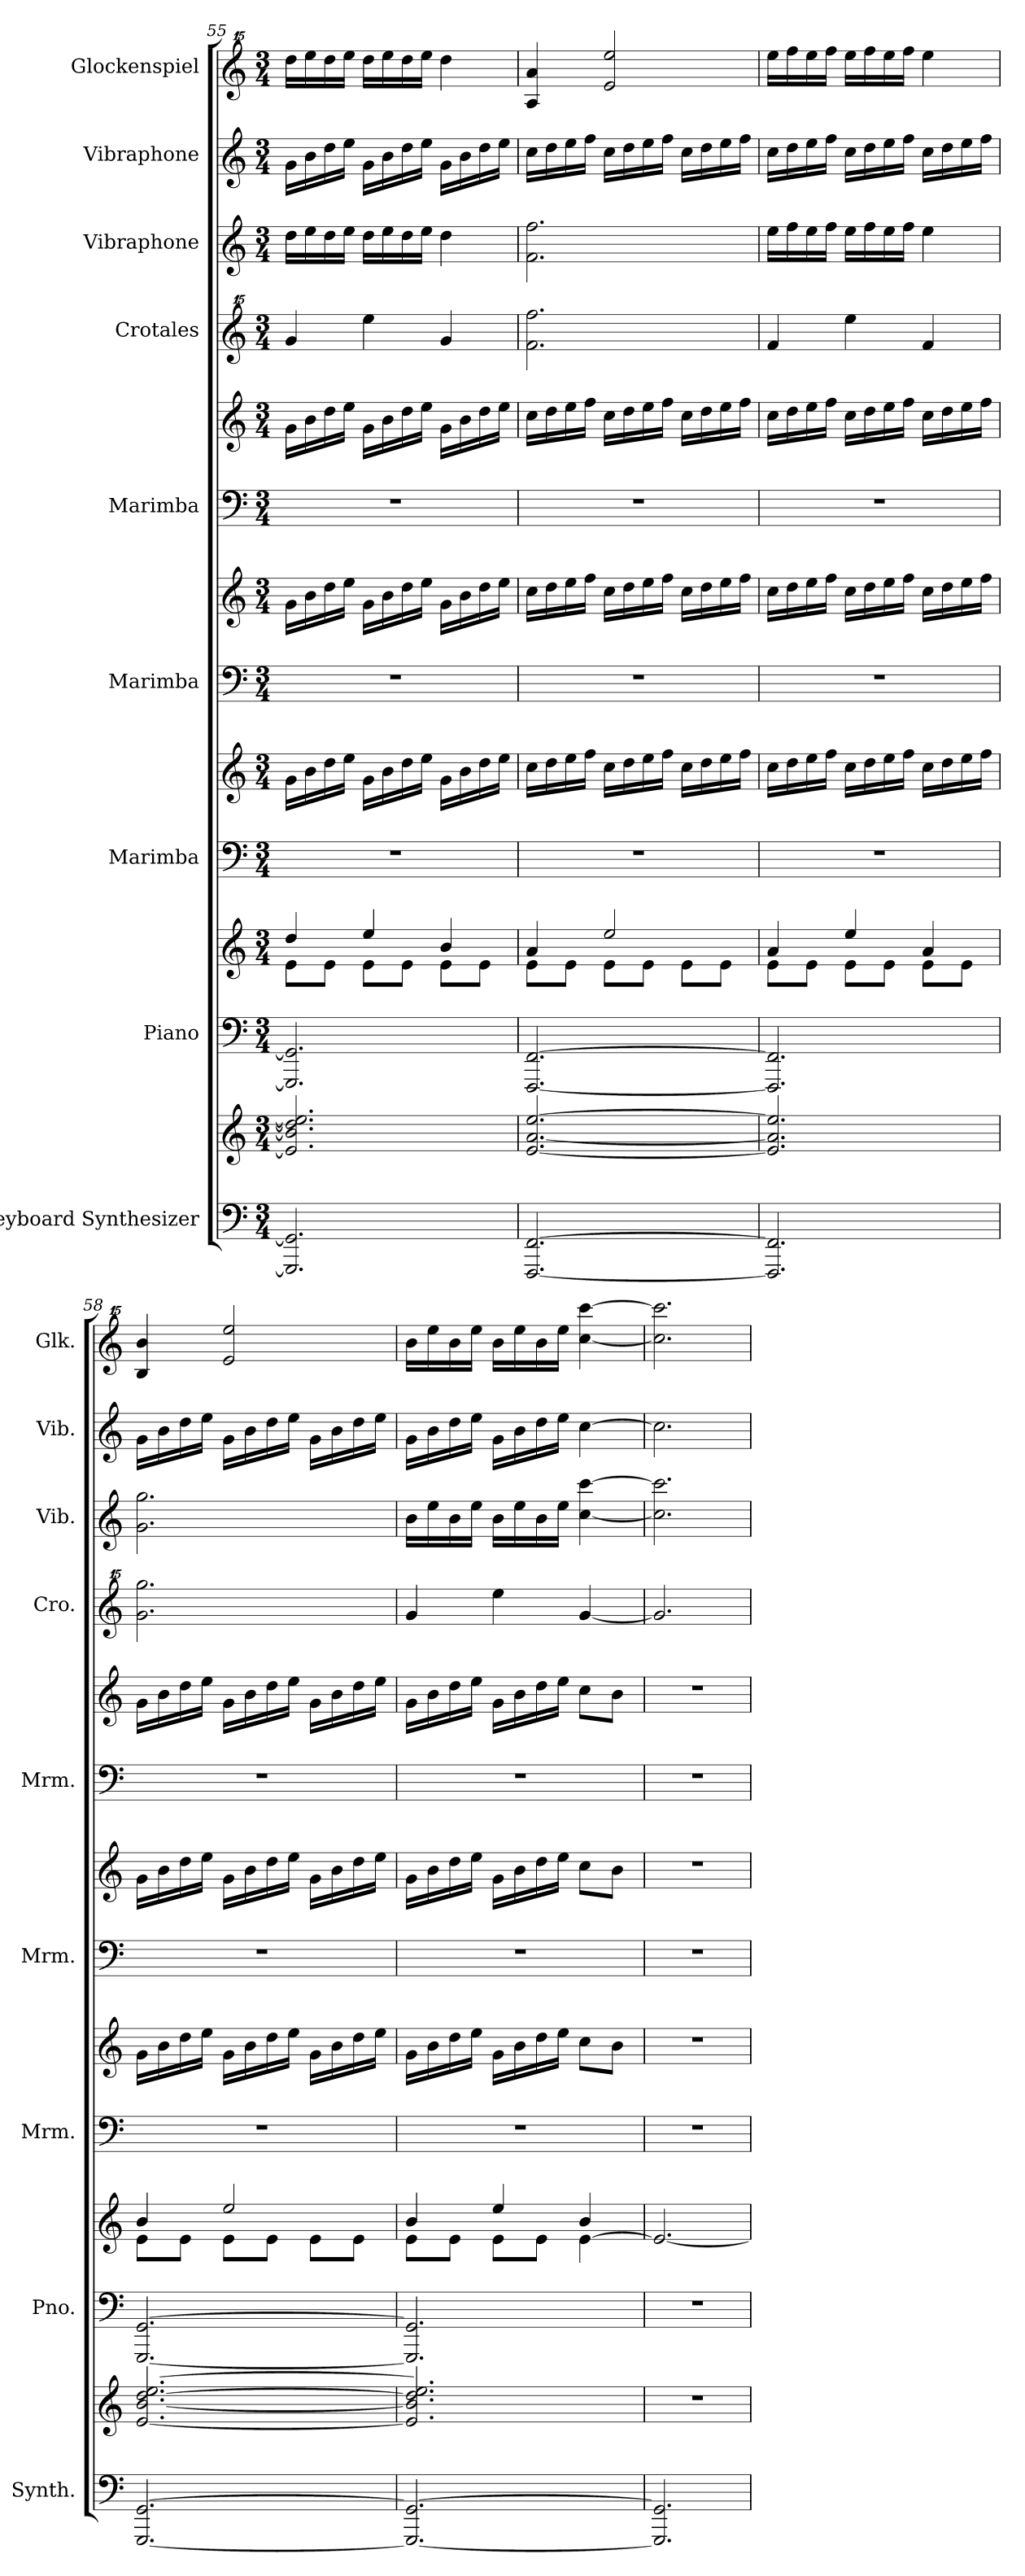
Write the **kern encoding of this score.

**kern	**kern	**kern	**kern	**kern	**kern	**kern	**kern	**kern	**kern	**kern	**kern	**kern	**kern
*part9	*part9	*part8	*part8	*part7	*part7	*part6	*part6	*part5	*part5	*part4	*part3	*part2	*part1
*staff14	*staff13	*staff12	*staff11	*staff10	*staff9	*staff8	*staff7	*staff6	*staff5	*staff4	*staff3	*staff2	*staff1
*I"Keyboard Synthesizer	*	*I"Piano	*	*I"Marimba	*	*I"Marimba	*	*I"Marimba	*	*I"Crotales	*I"Vibraphone	*I"Vibraphone	*I"Glockenspiel
*I'Synth.	*	*I'Pno.	*	*I'Mrm.	*	*I'Mrm.	*	*I'Mrm.	*	*I'Cro.	*I'Vib.	*I'Vib.	*I'Glk.
*clefF4	*clefG2	*clefF4	*clefG2	*clefF4	*clefG2	*clefF4	*clefG2	*clefF4	*clefG2	*clefG^^2	*clefG2	*clefG2	*clefG^^2
*k[]	*k[]	*k[]	*k[]	*k[]	*k[]	*k[]	*k[]	*k[]	*k[]	*k[]	*k[]	*k[]	*k[]
*C:	*C:	*C:	*C:	*C:	*C:	*C:	*C:	*C:	*C:	*C:	*C:	*C:	*C:
*M3/4	*M3/4	*M3/4	*M3/4	*M3/4	*M3/4	*M3/4	*M3/4	*M3/4	*M3/4	*M3/4	*M3/4	*M3/4	*M3/4
=55	=55	=55	=55	=55	=55	=55	=55	=55	=55	=55	=55	=55	=55
*	*	*	*^	*	*	*	*	*	*	*	*	*	*
2.GGG/] 2.GG/]	2.e/] 2.b/] 2.dd/] 2.ee/]	2.GGG/] 2.GG/]	8e\L	4dd/	2.r	16g\LL	2.r	16g\LL	2.r	16g\LL	4ggg/	16dd\LL	16g\LL	16dddd\LL
.	.	.	.	.	.	16b\	.	16b\	.	16b\	.	16ee\	16b\	16eeee\
.	.	.	8e\J	.	.	16dd\	.	16dd\	.	16dd\	.	16dd\	16dd\	16dddd\
.	.	.	.	.	.	16ee\JJ	.	16ee\JJ	.	16ee\JJ	.	16ee\JJ	16ee\JJ	16eeee\JJ
.	.	.	8e\L	4ee/	.	16g\LL	.	16g\LL	.	16g\LL	4eeee\	16dd\LL	16g\LL	16dddd\LL
.	.	.	.	.	.	16b\	.	16b\	.	16b\	.	16ee\	16b\	16eeee\
.	.	.	8e\J	.	.	16dd\	.	16dd\	.	16dd\	.	16dd\	16dd\	16dddd\
.	.	.	.	.	.	16ee\JJ	.	16ee\JJ	.	16ee\JJ	.	16ee\JJ	16ee\JJ	16eeee\JJ
.	.	.	8e\L	4b/	.	16g\LL	.	16g\LL	.	16g\LL	4ggg/	4dd\	16g\LL	4dddd\
.	.	.	.	.	.	16b\	.	16b\	.	16b\	.	.	16b\	.
.	.	.	8e\J	.	.	16dd\	.	16dd\	.	16dd\	.	.	16dd\	.
.	.	.	.	.	.	16ee\JJ	.	16ee\JJ	.	16ee\JJ	.	.	16ee\JJ	.
!!LO:PB:g=z
=56	=56	=56	=56	=56	=56	=56	=56	=56	=56	=56	=56	=56	=56	=56
[2.FFF/ [2.FF/	[2.e/ [2.a/ [2.ee/	[2.FFF/ [2.FF/	8e\L	4a/	2.r	16cc\LL	2.r	16cc\LL	2.r	16cc\LL	2.fff\ 2.ffff\	2.f\ 2.ff\	16cc\LL	4aa/ 4aaa/
.	.	.	.	.	.	16dd\	.	16dd\	.	16dd\	.	.	16dd\	.
.	.	.	8e\J	.	.	16ee\	.	16ee\	.	16ee\	.	.	16ee\	.
.	.	.	.	.	.	16ff\JJ	.	16ff\JJ	.	16ff\JJ	.	.	16ff\JJ	.
.	.	.	8e\L	2ee/	.	16cc\LL	.	16cc\LL	.	16cc\LL	.	.	16cc\LL	2eee/ 2eeee/
.	.	.	.	.	.	16dd\	.	16dd\	.	16dd\	.	.	16dd\	.
.	.	.	8e\J	.	.	16ee\	.	16ee\	.	16ee\	.	.	16ee\	.
.	.	.	.	.	.	16ff\JJ	.	16ff\JJ	.	16ff\JJ	.	.	16ff\JJ	.
.	.	.	8e\L	.	.	16cc\LL	.	16cc\LL	.	16cc\LL	.	.	16cc\LL	.
.	.	.	.	.	.	16dd\	.	16dd\	.	16dd\	.	.	16dd\	.
.	.	.	8e\J	.	.	16ee\	.	16ee\	.	16ee\	.	.	16ee\	.
.	.	.	.	.	.	16ff\JJ	.	16ff\JJ	.	16ff\JJ	.	.	16ff\JJ	.
=57	=57	=57	=57	=57	=57	=57	=57	=57	=57	=57	=57	=57	=57	=57
2.FFF/] 2.FF/]	2.e/] 2.a/] 2.ee/]	2.FFF/] 2.FF/]	8e\L	4a/	2.r	16cc\LL	2.r	16cc\LL	2.r	16cc\LL	4fff/	16ee\LL	16cc\LL	16eeee\LL
.	.	.	.	.	.	16dd\	.	16dd\	.	16dd\	.	16ff\	16dd\	16ffff\
.	.	.	8e\J	.	.	16ee\	.	16ee\	.	16ee\	.	16ee\	16ee\	16eeee\
.	.	.	.	.	.	16ff\JJ	.	16ff\JJ	.	16ff\JJ	.	16ff\JJ	16ff\JJ	16ffff\JJ
.	.	.	8e\L	4ee/	.	16cc\LL	.	16cc\LL	.	16cc\LL	4eeee\	16ee\LL	16cc\LL	16eeee\LL
.	.	.	.	.	.	16dd\	.	16dd\	.	16dd\	.	16ff\	16dd\	16ffff\
.	.	.	8e\J	.	.	16ee\	.	16ee\	.	16ee\	.	16ee\	16ee\	16eeee\
.	.	.	.	.	.	16ff\JJ	.	16ff\JJ	.	16ff\JJ	.	16ff\JJ	16ff\JJ	16ffff\JJ
.	.	.	8e\L	4a/	.	16cc\LL	.	16cc\LL	.	16cc\LL	4fff/	4ee\	16cc\LL	4eeee\
.	.	.	.	.	.	16dd\	.	16dd\	.	16dd\	.	.	16dd\	.
.	.	.	8e\J	.	.	16ee\	.	16ee\	.	16ee\	.	.	16ee\	.
.	.	.	.	.	.	16ff\JJ	.	16ff\JJ	.	16ff\JJ	.	.	16ff\JJ	.
!!LO:PB:g=z
=58	=58	=58	=58	=58	=58	=58	=58	=58	=58	=58	=58	=58	=58	=58
[2.GGG/ [2.GG/	[2.e/ [2.b/ [2.dd/ [2.ee/	[2.GGG/ [2.GG/	8e\L	4b/	2.r	16g\LL	2.r	16g\LL	2.r	16g\LL	2.ggg\ 2.gggg\	2.g\ 2.gg\	16g\LL	4bb/ 4bbb/
.	.	.	.	.	.	16b\	.	16b\	.	16b\	.	.	16b\	.
.	.	.	8e\J	.	.	16dd\	.	16dd\	.	16dd\	.	.	16dd\	.
.	.	.	.	.	.	16ee\JJ	.	16ee\JJ	.	16ee\JJ	.	.	16ee\JJ	.
.	.	.	8e\L	2ee/	.	16g\LL	.	16g\LL	.	16g\LL	.	.	16g\LL	2eee/ 2eeee/
.	.	.	.	.	.	16b\	.	16b\	.	16b\	.	.	16b\	.
.	.	.	8e\J	.	.	16dd\	.	16dd\	.	16dd\	.	.	16dd\	.
.	.	.	.	.	.	16ee\JJ	.	16ee\JJ	.	16ee\JJ	.	.	16ee\JJ	.
.	.	.	8e\L	.	.	16g\LL	.	16g\LL	.	16g\LL	.	.	16g\LL	.
.	.	.	.	.	.	16b\	.	16b\	.	16b\	.	.	16b\	.
.	.	.	8e\J	.	.	16dd\	.	16dd\	.	16dd\	.	.	16dd\	.
.	.	.	.	.	.	16ee\JJ	.	16ee\JJ	.	16ee\JJ	.	.	16ee\JJ	.
=59	=59	=59	=59	=59	=59	=59	=59	=59	=59	=59	=59	=59	=59	=59
2.GGG/_ 2.GG/_	2.e/] 2.b/] 2.dd/] 2.ee/]	2.GGG/] 2.GG/]	8e\L	4b/	2.r	16g\LL	2.r	16g\LL	2.r	16g\LL	4ggg/	16b\LL	16g\LL	16bbb\LL
.	.	.	.	.	.	16b\	.	16b\	.	16b\	.	16ee\	16b\	16eeee\
.	.	.	8e\J	.	.	16dd\	.	16dd\	.	16dd\	.	16b\	16dd\	16bbb\
.	.	.	.	.	.	16ee\JJ	.	16ee\JJ	.	16ee\JJ	.	16ee\JJ	16ee\JJ	16eeee\JJ
.	.	.	8e\L	4ee/	.	16g\LL	.	16g\LL	.	16g\LL	4eeee\	16b\LL	16g\LL	16bbb\LL
.	.	.	.	.	.	16b\	.	16b\	.	16b\	.	16ee\	16b\	16eeee\
.	.	.	8e\J	.	.	16dd\	.	16dd\	.	16dd\	.	16b\	16dd\	16bbb\
.	.	.	.	.	.	16ee\JJ	.	16ee\JJ	.	16ee\JJ	.	16ee\JJ	16ee\JJ	16eeee\JJ
.	.	.	[4e\	4b/	.	8cc\L	.	8cc\L	.	8cc\L	[4ggg/	[4cc\ [4ccc\	[4cc\	[4cccc\ [4ccccc\
.	.	.	.	.	.	8b\J	.	8b\J	.	8b\J	.	.	.	.
*	*	*	*v	*v	*	*	*	*	*	*	*	*	*	*
=60	=60	=60	=60	=60	=60	=60	=60	=60	=60	=60	=60	=60	=60
2.GGG/] 2.GG/]	2.r	2.r	2.e/_	2.r	2.r	2.r	2.r	2.r	2.r	2.ggg/]	2.cc\] 2.ccc\]	2.cc\]	2.cccc\] 2.ccccc\]
=	=	=	=	=	=	=	=	=	=	=	=	=	=
*-	*-	*-	*-	*-	*-	*-	*-	*-	*-	*-	*-	*-	*-
